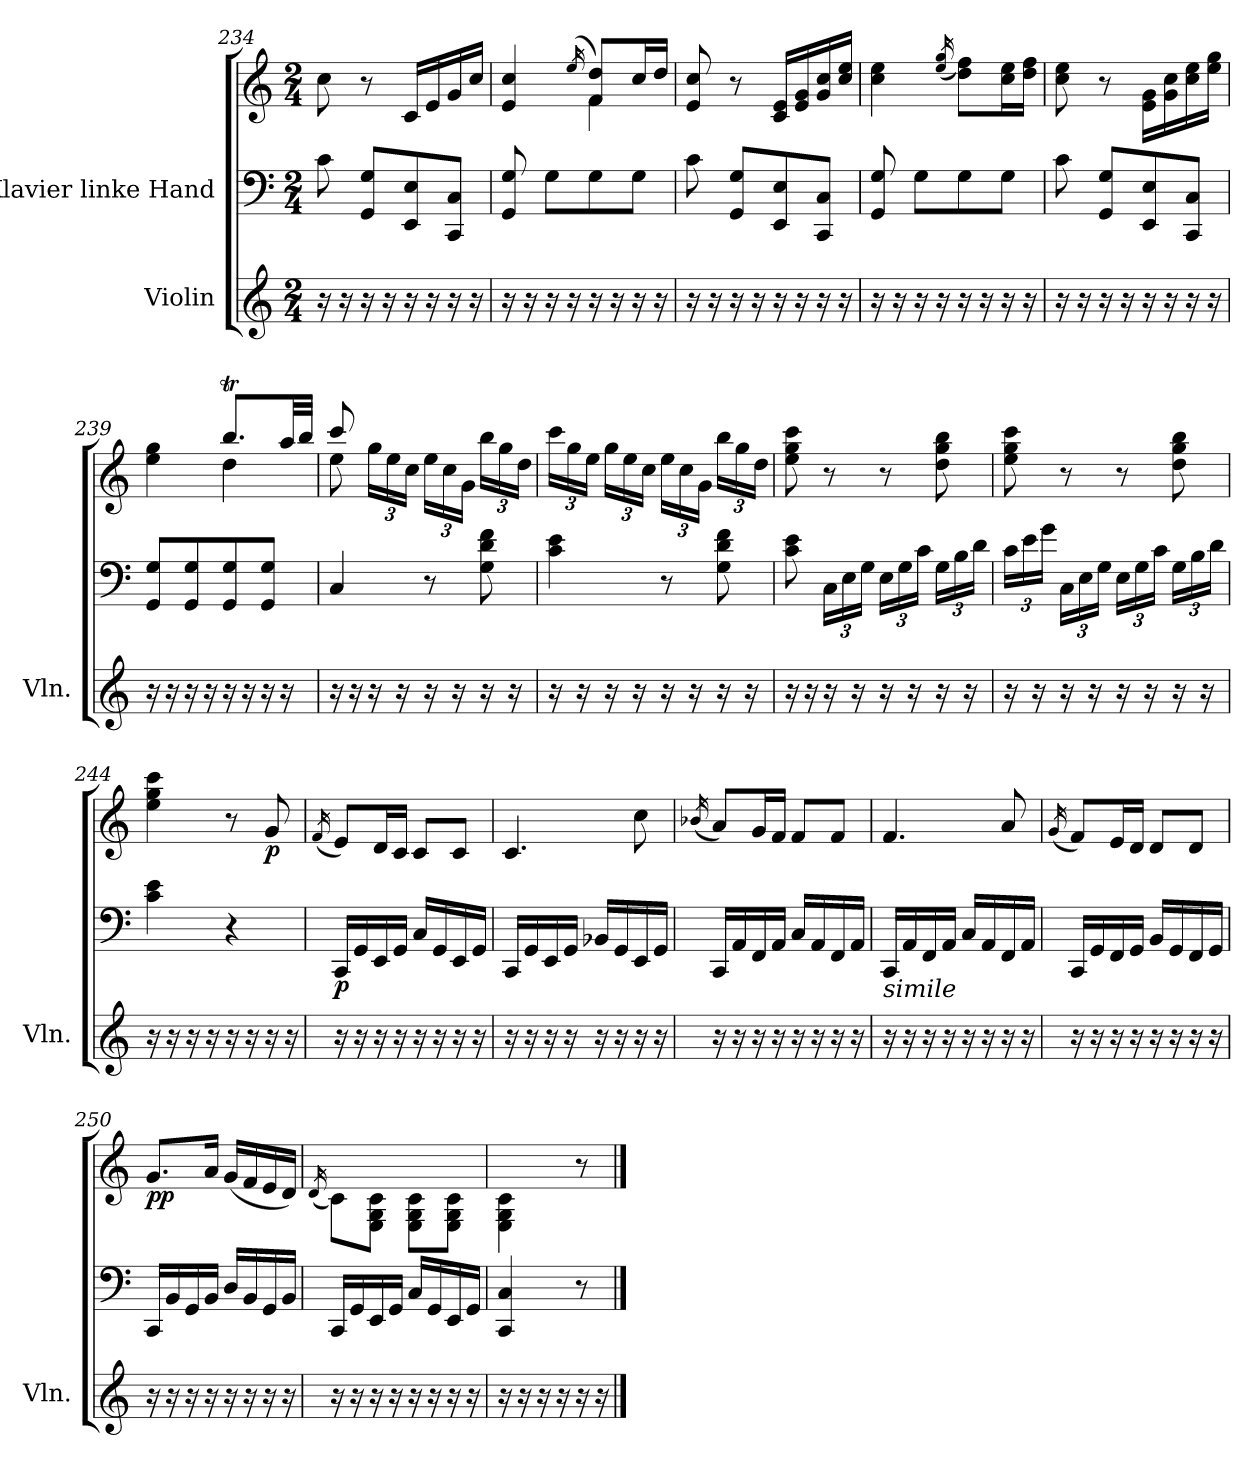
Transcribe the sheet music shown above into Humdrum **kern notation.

**kern	**kern	**kern	**dynam
*part2	*part1	*part1	*part1
*staff3	*staff2	*staff1	*staff1/2
*I"Violin	*I"Klavier linke Hand	*	*
*I'Vln.	*	*	*
*clefG2	*clefF4	*clefG2	*
*k[]	*k[]	*k[]	*
*M2/4	*M2/4	*M2/4	*
=234	=234	=234	=234
16r	8c\	8cc\	.
16r	.	.	.
16r	8GG/ 8G/L	8r	.
16r	.	.	.
16r	8EE/ 8E/	16c/LL	.
16r	.	16e/	.
16r	8CC/ 8C/J	16g/	.
16r	.	16cc/JJ	.
=235	=235	=235	=235
*	*	*^	*
16r	8GG/ 8G/	4e/ 4cc/	4ryy	.
16r	.	.	.	.
16r	8G\L	.	.	.
16r	.	.	.	.
.	.	(>16qee/	.	.
16r	8G\	8f/ 8dd/L)	4f\	.
16r	.	.	.	.
16r	8G\J	16cc/L	.	.
16r	.	16dd/JJ	.	.
*	*	*v	*v	*
=236	=236	=236	=236
16r	8c\	8e/ 8cc/	.
16r	.	.	.
16r	8GG/ 8G/L	8r	.
16r	.	.	.
16r	8EE/ 8E/	16c/ 16e/LL	.
16r	.	16e/ 16g/	.
16r	8CC/ 8C/J	16g/ 16cc/	.
16r	.	16cc/ 16ee/JJ	.
=237	=237	=237	=237
16r	8GG/ 8G/	4cc\ 4ee\	.
16r	.	.	.
16r	8G\L	.	.
16r	.	.	.
.	.	(<16qee/ 16qgg/	.
16r	8G\	8dd\ 8ff\L)	.
16r	.	.	.
16r	8G\J	16cc\ 16ee\L	.
16r	.	16dd\ 16ff\JJ	.
=238	=238	=238	=238
16r	8c\	8cc\ 8ee\	.
16r	.	.	.
16r	8GG/ 8G/L	8r	.
16r	.	.	.
16r	8EE/ 8E/	16e\ 16g\LL	.
16r	.	16g\ 16cc\	.
16r	8CC/ 8C/J	16cc\ 16ee\	.
16r	.	16ee\ 16gg\JJ	.
!!LO:PB:g=z
=239	=239	=239	=239
*	*	*^	*
16r	8GG/ 8G/L	4ee\ 4gg\	4ryy	.
16r	.	.	.	.
16r	8GG/ 8G/	.	.	.
16r	.	.	.	.
16r	8GG/ 8G/	8.bbt/L	4dd\	.
16r	.	.	.	.
16r	8GG/ 8G/J	.	.	.
16r	.	32aa/LL	.	.
.	.	32bb/JJJ	.	.
=240	=240	=240	=240	=240
16r	4C/	8ccc/	8ee\	.
16r	.	.	.	.
*	*	*	*Xbrackettup	*
16r	.	8ryy	24gg\LL	.
.	.	.	24ee\	.
16r	.	.	.	.
.	.	.	24cc\JJ	.
16r	8r	4ryy	24ee\LL	.
.	.	.	24cc\	.
16r	.	.	.	.
.	.	.	24g\JJ	.
16r	8G\ 8d\ 8f\	.	24bb\LL	.
.	.	.	24gg\	.
16r	.	.	.	.
.	.	.	24dd\JJ	.
=241	=241	=241	=241	=241
16r	4c\ 4e\	2ryy	24ccc\LL	.
.	.	.	24gg\	.
16r	.	.	.	.
.	.	.	24ee\JJ	.
16r	.	.	24gg\LL	.
.	.	.	24ee\	.
16r	.	.	.	.
.	.	.	24cc\JJ	.
16r	8r	.	24ee\LL	.
.	.	.	24cc\	.
16r	.	.	.	.
.	.	.	24g\JJ	.
16r	8G\ 8d\ 8f\	.	24bb\LL	.
.	.	.	24gg\	.
16r	.	.	.	.
.	.	.	24dd\JJ	.
*	*	*v	*v	*
=242	=242	=242	=242
16r	8c\ 8e\	8ee\ 8gg\ 8ccc\	.
16r	.	.	.
*	*Xbrackettup	*	*
16r	24C\LL	8r	.
.	24E\	.	.
16r	.	.	.
.	24G\JJ	.	.
16r	24E\LL	8r	.
.	24G\	.	.
16r	.	.	.
.	24c\JJ	.	.
16r	24G\LL	8dd\ 8gg\ 8bb\	.
.	24B\	.	.
16r	.	.	.
.	24d\JJ	.	.
!!LO:LB:g=z
=243	=243	=243	=243
16r	24c\LL	8ee\ 8gg\ 8ccc\	.
.	24e\	.	.
16r	.	.	.
.	24g\JJ	.	.
16r	24C\LL	8r	.
.	24E\	.	.
16r	.	.	.
.	24G\JJ	.	.
16r	24E\LL	8r	.
.	24G\	.	.
16r	.	.	.
.	24c\JJ	.	.
16r	24G\LL	8dd\ 8gg\ 8bb\	.
.	24B\	.	.
16r	.	.	.
.	24d\JJ	.	.
=244	=244	=244	=244
16r	4c\ 4e\	4ee\ 4gg\ 4ccc\	.
16r	.	.	.
16r	.	.	.
16r	.	.	.
16r	4r	8r	.
16r	.	.	.
!	!	!	!LO:DY:b
16r	.	8g/	p
16r	.	.	.
=245	=245	=245	=245
.	.	(<16qf/	.
!	!	!	!LO:DY:b=2
16r	16CC/LL	8e/L)	p
16r	16GG/	.	.
16r	16EE/	16d/L	.
16r	16GG/JJ	16c/JJ	.
16r	16C/LL	8c/L	.
16r	16GG/	.	.
16r	16EE/	8c/J	.
16r	16GG/JJ	.	.
=246	=246	=246	=246
16r	16CC/LL	4.c/	.
16r	16GG/	.	.
16r	16EE/	.	.
16r	16GG/JJ	.	.
16r	16BB-X/LL	.	.
16r	16GG/	.	.
16r	16EE/	8cc\	.
16r	16GG/JJ	.	.
=247	=247	=247	=247
.	.	(<16qb-X/	.
16r	16CC/LL	8a/L)	.
16r	16AA/	.	.
16r	16FF/	16g/L	.
16r	16AA/JJ	16f/JJ	.
16r	16C/LL	8f/L	.
16r	16AA/	.	.
16r	16FF/	8f/J	.
16r	16AA/JJ	.	.
!!LO:LB:g=z
=248	=248	=248	=248
!	!LO:TX:b:i:t=simile	!	!
16r	16CC/LL	4.f/	.
16r	16AA/	.	.
16r	16FF/	.	.
16r	16AA/JJ	.	.
16r	16C/LL	.	.
16r	16AA/	.	.
16r	16FF/	8a/	.
16r	16AA/JJ	.	.
=249	=249	=249	=249
.	.	(<16qg/	.
16r	16CC/LL	8f/L)	.
16r	16GG/	.	.
16r	16FF/	16e/L	.
16r	16GG/JJ	16d/JJ	.
16r	16BB/LL	8d/L	.
16r	16GG/	.	.
16r	16FF/	8d/J	.
16r	16GG/JJ	.	.
=250	=250	=250	=250
!	!	!	!LO:DY:b
16r	16CC/LL	8.g/L	pp
16r	16BB/	.	.
16r	16GG/	.	.
16r	16BB/JJ	16a/Jk	.
16r	16D/LL	(<16g/LL	.
16r	16BB/	16f/	.
16r	16GG/	16e/	.
16r	16BB/JJ	16d/JJ)	.
=251	=251	=251	=251
.	.	(<16qd/	.
16r	16CC/LL	8c\L)	.
16r	16GG/	.	.
16r	16EE/	8E\ 8G\ 8c\J	.
16r	16GG/JJ	.	.
16r	16C/LL	8E\ 8G\ 8c\L	.
16r	16GG/	.	.
16r	16EE/	8E\ 8G\ 8c\J	.
16r	16GG/JJ	.	.
=252	=252	=252	=252
16r	4CC/ 4C/	4E\ 4G\ 4c\	.
16r	.	.	.
16r	.	.	.
16r	.	.	.
16r	8r	8r	.
16r	.	.	.
==	==	==	==
*-	*-	*-	*-
